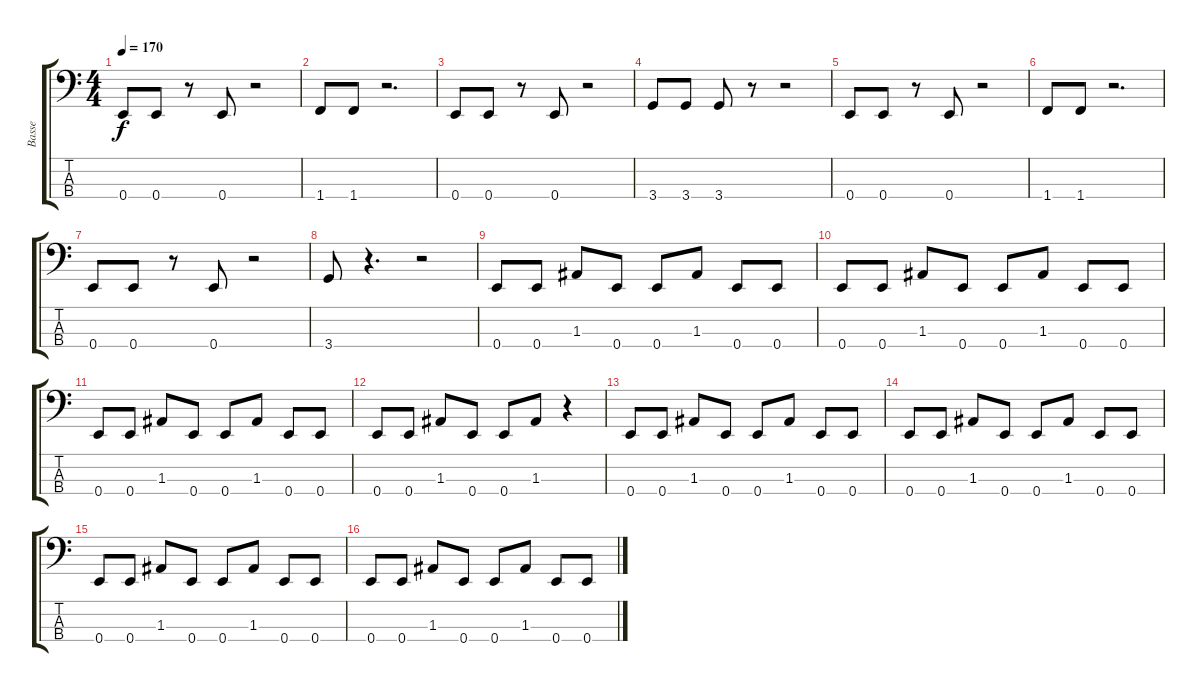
\track ("Basse" "Basse") {instrument electricbasspick}
\staff {score tabs}
\tuning (G2 D2 A1 E1) {hide}
\ts (4 4)
\tempo 170
\clef f4
\ks c
0.4.8{dy f} 0.4.8 r.8 0.4.8 r.2 |
1.4.8 1.4.8 r.2{d} |
0.4.8 0.4.8 r.8 0.4.8 r.2 |
3.4.8 3.4.8 3.4.8 r.8 r.2 |
0.4.8 0.4.8 r.8 0.4.8 r.2 |
1.4.8 1.4.8 r.2{d} |
0.4.8 0.4.8 r.8 0.4.8 r.2 |
3.4.8 r.4{d} r.2 |
\section ("" "")
0.4.8 0.4.8 1.3.8 0.4.8 0.4.8 1.3.8 0.4.8 0.4.8 |
0.4.8 0.4.8 1.3.8 0.4.8 0.4.8 1.3.8 0.4.8 0.4.8 |
0.4.8 0.4.8 1.3.8 0.4.8 0.4.8 1.3.8 0.4.8 0.4.8 |
0.4.8 0.4.8 1.3.8 0.4.8 0.4.8 1.3.8 r.4 |
0.4.8 0.4.8 1.3.8 0.4.8 0.4.8 1.3.8 0.4.8 0.4.8 |
0.4.8 0.4.8 1.3.8 0.4.8 0.4.8 1.3.8 0.4.8 0.4.8 |
0.4.8 0.4.8 1.3.8 0.4.8 0.4.8 1.3.8 0.4.8 0.4.8 |
0.4.8 0.4.8 1.3.8 0.4.8 0.4.8 1.3.8 0.4.8 0.4.8
